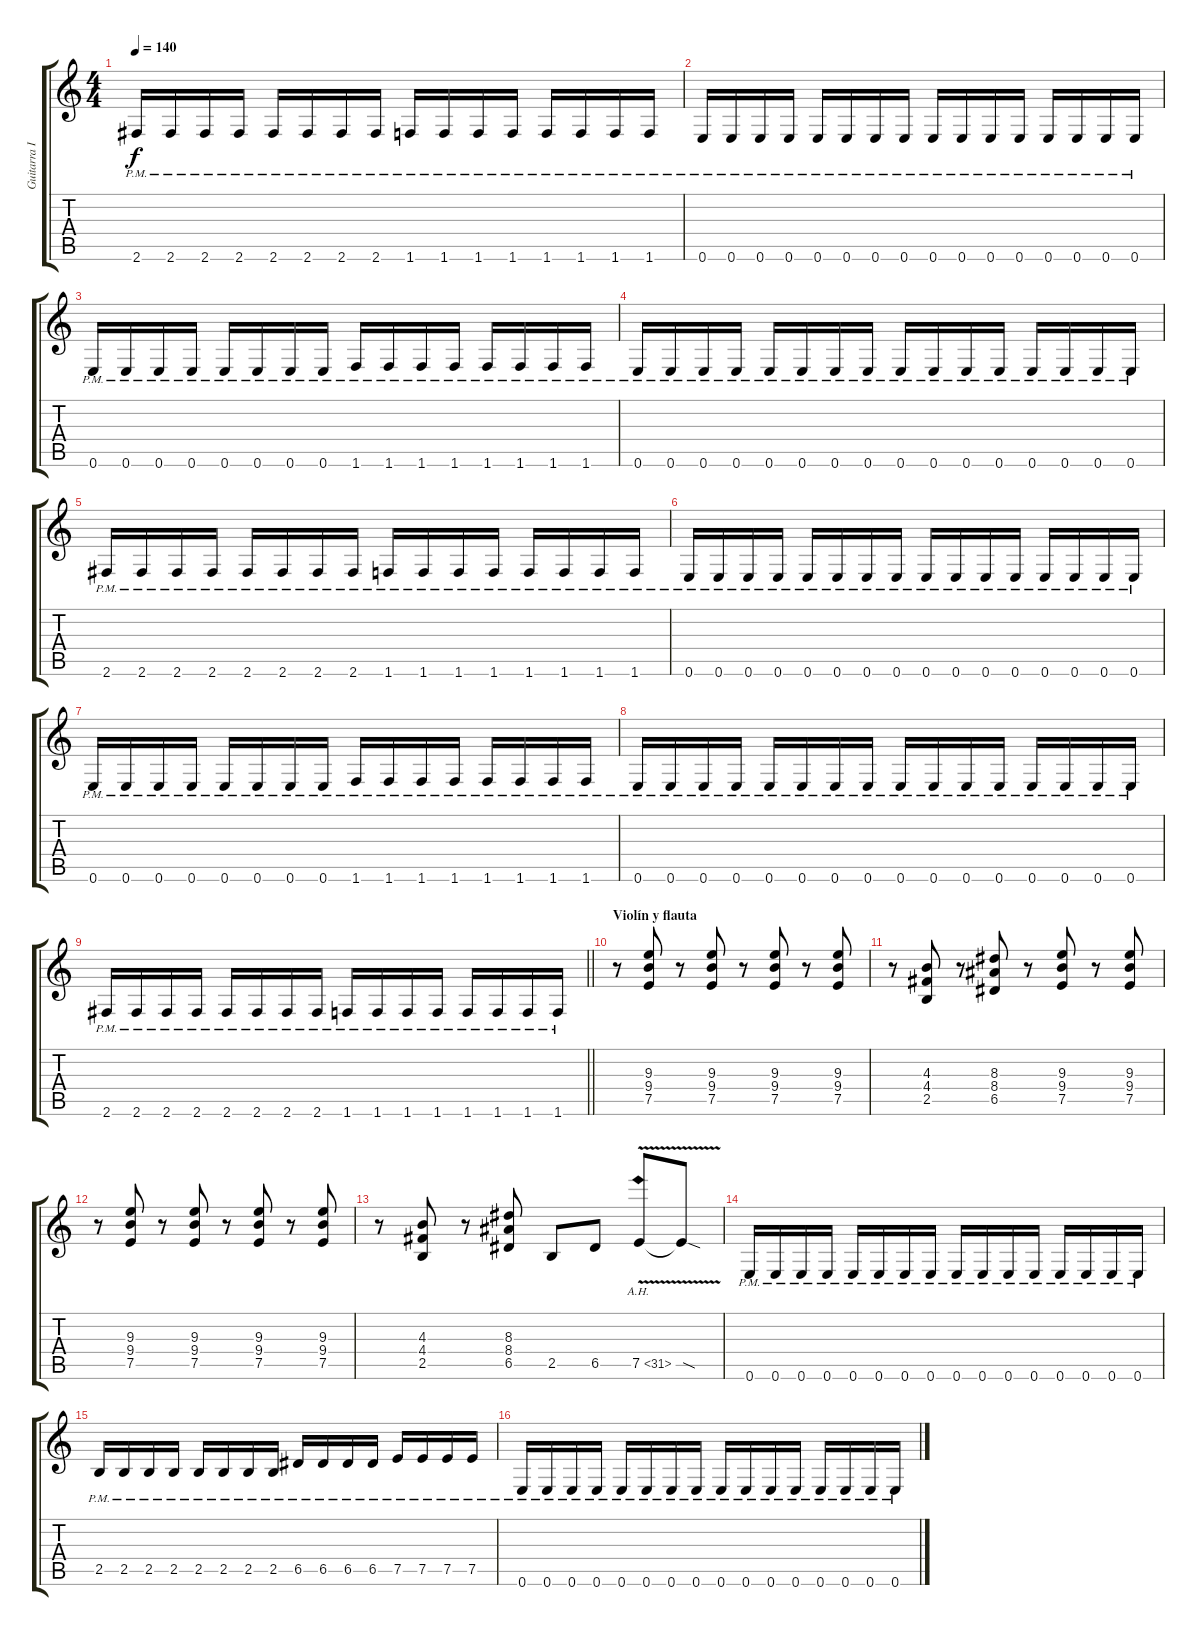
\track ("Guitarra Izq" "Guitarra I") {instrument distortionguitar}
\staff {score tabs}
\tuning (E4 B3 G3 D3 A2 E2) {hide}
\ts (4 4)
\tempo 140
\clef g2
\ks c
2.6{pm}.16{dy f} 2.6{pm}.16 2.6{pm}.16 2.6{pm}.16 2.6{pm}.16 2.6{pm}.16 2.6{pm}.16 2.6{pm}.16 1.6{pm}.16 1.6{pm}.16 1.6{pm}.16 1.6{pm}.16 1.6{pm}.16 1.6{pm}.16 1.6{pm}.16 1.6{pm}.16 |
0.6{pm}.16 0.6{pm}.16 0.6{pm}.16 0.6{pm}.16 0.6{pm}.16 0.6{pm}.16 0.6{pm}.16 0.6{pm}.16 0.6{pm}.16 0.6{pm}.16 0.6{pm}.16 0.6{pm}.16 0.6{pm}.16 0.6{pm}.16 0.6{pm}.16 0.6{pm}.16 |
0.6{pm}.16 0.6{pm}.16 0.6{pm}.16 0.6{pm}.16 0.6{pm}.16 0.6{pm}.16 0.6{pm}.16 0.6{pm}.16 1.6{pm}.16 1.6{pm}.16 1.6{pm}.16 1.6{pm}.16 1.6{pm}.16 1.6{pm}.16 1.6{pm}.16 1.6{pm}.16 |
0.6{pm}.16 0.6{pm}.16 0.6{pm}.16 0.6{pm}.16 0.6{pm}.16 0.6{pm}.16 0.6{pm}.16 0.6{pm}.16 0.6{pm}.16 0.6{pm}.16 0.6{pm}.16 0.6{pm}.16 0.6{pm}.16 0.6{pm}.16 0.6{pm}.16 0.6{pm}.16 |
2.6{pm}.16 2.6{pm}.16 2.6{pm}.16 2.6{pm}.16 2.6{pm}.16 2.6{pm}.16 2.6{pm}.16 2.6{pm}.16 1.6{pm}.16 1.6{pm}.16 1.6{pm}.16 1.6{pm}.16 1.6{pm}.16 1.6{pm}.16 1.6{pm}.16 1.6{pm}.16 |
0.6{pm}.16 0.6{pm}.16 0.6{pm}.16 0.6{pm}.16 0.6{pm}.16 0.6{pm}.16 0.6{pm}.16 0.6{pm}.16 0.6{pm}.16 0.6{pm}.16 0.6{pm}.16 0.6{pm}.16 0.6{pm}.16 0.6{pm}.16 0.6{pm}.16 0.6{pm}.16 |
0.6{pm}.16 0.6{pm}.16 0.6{pm}.16 0.6{pm}.16 0.6{pm}.16 0.6{pm}.16 0.6{pm}.16 0.6{pm}.16 1.6{pm}.16 1.6{pm}.16 1.6{pm}.16 1.6{pm}.16 1.6{pm}.16 1.6{pm}.16 1.6{pm}.16 1.6{pm}.16 |
0.6{pm}.16 0.6{pm}.16 0.6{pm}.16 0.6{pm}.16 0.6{pm}.16 0.6{pm}.16 0.6{pm}.16 0.6{pm}.16 0.6{pm}.16 0.6{pm}.16 0.6{pm}.16 0.6{pm}.16 0.6{pm}.16 0.6{pm}.16 0.6{pm}.16 0.6{pm}.16 |
\barLineRight lightlight
2.6{pm}.16 2.6{pm}.16 2.6{pm}.16 2.6{pm}.16 2.6{pm}.16 2.6{pm}.16 2.6{pm}.16 2.6{pm}.16 1.6{pm}.16 1.6{pm}.16 1.6{pm}.16 1.6{pm}.16 1.6{pm}.16 1.6{pm}.16 1.6{pm}.16 1.6{pm}.16 |
\section ("" "Violín y flauta")
r.8 (9.3 9.4 7.5).8 r.8 (9.3 9.4 7.5).8 r.8 (9.3 9.4 7.5).8 r.8 (9.3 9.4 7.5).8 |
r.8 (4.3 4.4 2.5).8 r.8 (8.3 8.4 6.5).8 r.8 (9.3 9.4 7.5).8 r.8 (9.3 9.4 7.5).8 |
r.8 (9.3 9.4 7.5).8 r.8 (9.3 9.4 7.5).8 r.8 (9.3 9.4 7.5).8 r.8 (9.3 9.4 7.5).8 |
r.8 (4.3 4.4 2.5).8 r.8 (8.3 8.4 6.5).8 2.5.8 6.5.8 7.5{ah 24 v}.8 7.5{sod t}.8 |
0.6{pm}.16 0.6{pm}.16 0.6{pm}.16 0.6{pm}.16 0.6{pm}.16 0.6{pm}.16 0.6{pm}.16 0.6{pm}.16 0.6{pm}.16 0.6{pm}.16 0.6{pm}.16 0.6{pm}.16 0.6{pm}.16 0.6{pm}.16 0.6{pm}.16 0.6{pm}.16 |
2.5{pm}.16 2.5{pm}.16 2.5{pm}.16 2.5{pm}.16 2.5{pm}.16 2.5{pm}.16 2.5{pm}.16 2.5{pm}.16 6.5{pm}.16 6.5{pm}.16 6.5{pm}.16 6.5{pm}.16 7.5{pm}.16 7.5{pm}.16 7.5{pm}.16 7.5{pm}.16 |
0.6{pm}.16 0.6{pm}.16 0.6{pm}.16 0.6{pm}.16 0.6{pm}.16 0.6{pm}.16 0.6{pm}.16 0.6{pm}.16 0.6{pm}.16 0.6{pm}.16 0.6{pm}.16 0.6{pm}.16 0.6{pm}.16 0.6{pm}.16 0.6{pm}.16 0.6{pm}.16
